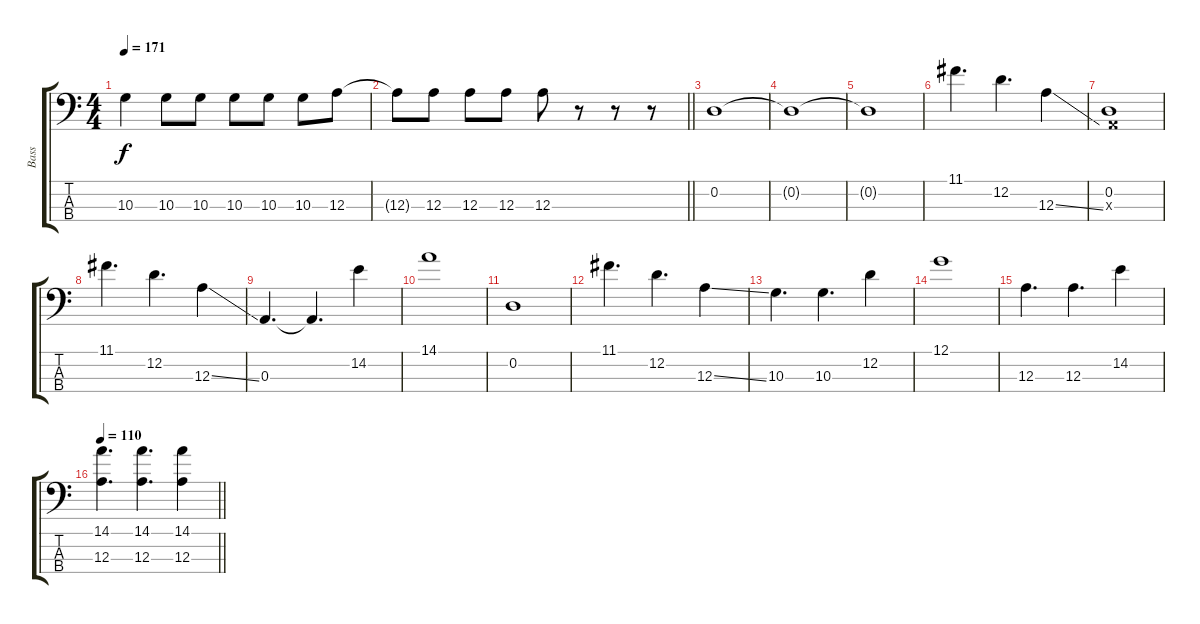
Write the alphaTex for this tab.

\track ("Bass" "Bass") {instrument electricbasspick}
\staff {score tabs}
\tuning (G2 D2 A1 E1) {hide}
\ts (4 4)
\tempo 171
\clef f4
\ks c
10.3.4{dy f} 10.3.8 10.3.8 10.3.8 10.3.8 10.3.8 12.3.8 |
\barLineRight lightlight
12.3{t}.8 12.3.8 12.3.8 12.3.8 12.3.8 r.8 r.8 r.8 |
0.2.1 |
0.2{t}.1 |
0.2{t}.1 |
11.1.4{d} 12.2.4{d} 12.3{ss}.4 |
(0.2 0.3{x}).1 |
11.1.4{d} 12.2.4{d} 12.3{ss}.4 |
0.3.4{d} 0.3{t}.4{d} 14.2.4 |
14.1.1 |
0.2.1 |
11.1.4{d} 12.2.4{d} 12.3{ss}.4 |
10.3.4{d} 10.3.4{d} 12.2.4 |
12.1.1 |
12.3.4{d} 12.3.4{d} 14.2.4 |
\tempo 110
\barLineRight lightlight
(14.1 12.3).4{d} (14.1 12.3).4{d} (14.1 12.3).4
